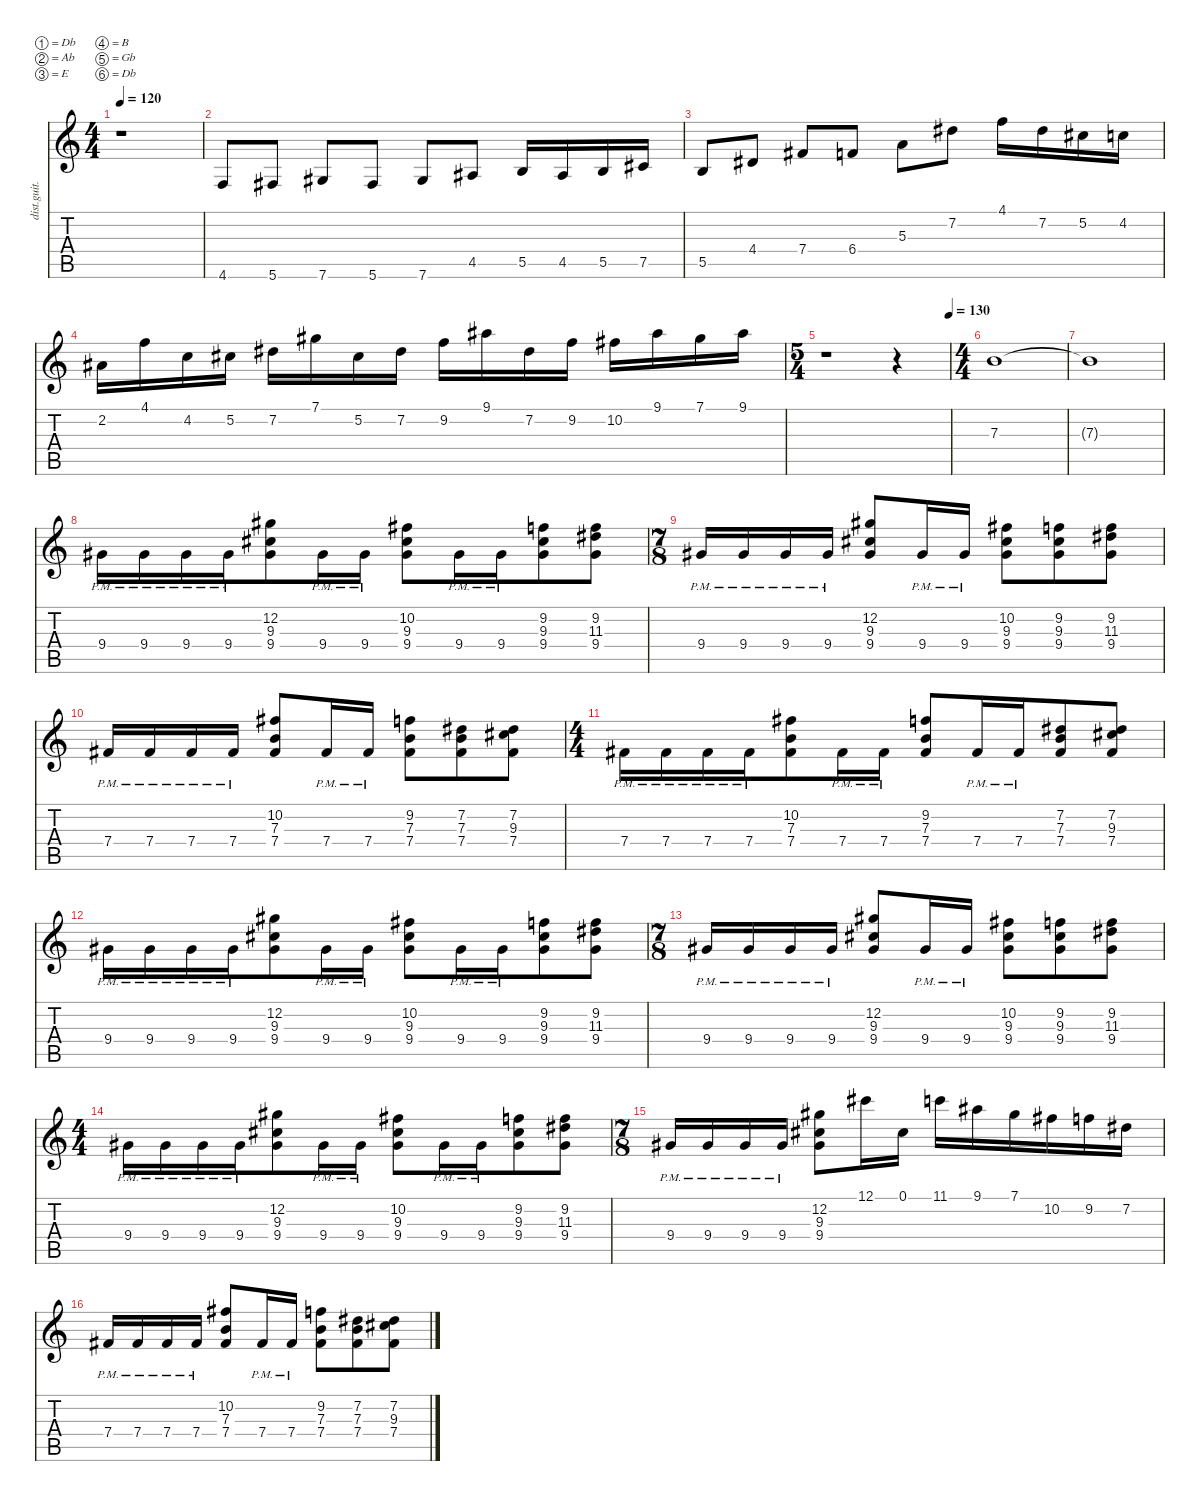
\defaultSystemsLayout 4
\hideDynamics
\bracketExtendMode nobrackets
\otherSystemsTrackNameOrientation horizontal
\track ("P. Waggoner Lead Gtr." "dist.guit.") {instrument distortionguitar}
\staff {score tabs}
\tuning (Db4 Ab3 E3 B2 Gb2 Db2)
\ts (4 4)
\tempo 120
\clef g2
\ks c
r.1{dy f beam Down} |
4.6.8{beam Up} 5.6{acc #}.8{beam Up} 7.6{acc #}.8{beam Up} 5.6{acc #}.8{beam Up} 7.6{acc #}.8{beam Up} 4.5{acc #}.8{beam Up} 5.5.16{beam Up} 4.5{acc #}.16{beam Up} 5.5.16{beam Up} 7.5{acc #}.16{beam Up} |
5.5.8{beam Up} 4.4{acc #}.8{beam Up} 7.4{acc #}.8{beam Up} 6.4.8{beam Up} 5.3.8{beam Down} 7.2{acc #}.8{beam Down} 4.1.16{beam Down} 7.2{acc #}.16{beam Down} 5.2{acc #}.16{beam Down} 4.2.16{beam Down} |
2.2{acc #}.16{beam Down} 4.1.16{beam Down} 4.2.16{beam Down} 5.2{acc #}.16{beam Down} 7.2{acc #}.16{beam Down} 7.1{acc #}.16{beam Down} 5.2{acc #}.16{beam Down} 7.2{acc #}.16{beam Down} 9.2.16{beam Down} 9.1{acc #}.16{beam Down} 7.2{acc #}.16{beam Down} 9.2.16{beam Down} 10.2{acc #}.16{beam Down} 9.1{acc #}.16{beam Down} 7.1{acc #}.16{beam Down} 9.1{acc #}.16{beam Down} |
\ts (5 4)
\beaming (8 2 2 2 4)
\tempo (130 1)
r.1{beam Down} r.4{beam Down} |
\ts (4 4)
\beaming (8 4 4)
7.3.1{beam Down} |
7.3{t}.1{beam Down} |
9.4{pm acc #}.16{beam Down} 9.4{pm acc #}.16{beam Down} 9.4{pm acc #}.16{beam Down} 9.4{pm acc #}.16{beam Down} (12.2{acc #} 9.3{acc #} 9.4{acc #}).8{beam Down} 9.4{pm acc #}.16{beam Down} 9.4{pm acc #}.16{beam Down} (10.2{acc #} 9.3{acc #} 9.4{acc #}).8{beam Down} 9.4{pm acc #}.16{beam Down} 9.4{pm acc #}.16{beam Down} (9.2 9.3{acc #} 9.4{acc #}).8{beam Down} (9.2 11.3{acc #} 9.4{acc #}).8{beam Down} |
\ts (7 8)
\beaming (8 2 2 3)
9.4{pm acc #}.16{beam Up} 9.4{pm acc #}.16{beam Up} 9.4{pm acc #}.16{beam Up} 9.4{pm acc #}.16{beam Up} (12.2{acc #} 9.3{acc #} 9.4{acc #}).8{beam Up} 9.4{pm acc #}.16{beam Up} 9.4{pm acc #}.16{beam Up} (10.2{acc #} 9.3{acc #} 9.4{acc #}).8{beam Down} (9.2 9.3{acc #} 9.4{acc #}).8{beam Down} (9.2 11.3{acc #} 9.4{acc #}).8{beam Down} |
7.4{pm acc #}.16{beam Up} 7.4{pm acc #}.16{beam Up} 7.4{pm acc #}.16{beam Up} 7.4{pm acc #}.16{beam Up} (10.2{acc #} 7.3 7.4{acc #}).8{beam Up} 7.4{pm acc #}.16{beam Up} 7.4{pm acc #}.16{beam Up} (9.2 7.3 7.4{acc #}).8{beam Down} (7.2{acc #} 7.3 7.4{acc #}).8{beam Down} (7.2{acc #} 9.3{acc #} 7.4{acc #}).8{beam Down} |
\ts (4 4)
\beaming (8 4 4)
7.4{pm acc #}.16{beam Down} 7.4{pm acc #}.16{beam Down} 7.4{pm acc #}.16{beam Down} 7.4{pm acc #}.16{beam Down} (10.2{acc #} 7.3 7.4{acc #}).8{beam Down} 7.4{pm acc #}.16{beam Down} 7.4{pm acc #}.16{beam Down} (9.2 7.3 7.4{acc #}).8{beam Up} 7.4{pm acc #}.16{beam Up} 7.4{pm acc #}.16{beam Up} (7.2{acc #} 7.3 7.4{acc #}).8{beam Up} (7.2{acc #} 9.3{acc #} 7.4{acc #}).8{beam Up} |
9.4{pm acc #}.16{beam Down} 9.4{pm acc #}.16{beam Down} 9.4{pm acc #}.16{beam Down} 9.4{pm acc #}.16{beam Down} (12.2{acc #} 9.3{acc #} 9.4{acc #}).8{beam Down} 9.4{pm acc #}.16{beam Down} 9.4{pm acc #}.16{beam Down} (10.2{acc #} 9.3{acc #} 9.4{acc #}).8{beam Down} 9.4{pm acc #}.16{beam Down} 9.4{pm acc #}.16{beam Down} (9.2 9.3{acc #} 9.4{acc #}).8{beam Down} (9.2 11.3{acc #} 9.4{acc #}).8{beam Down} |
\ts (7 8)
\beaming (8 2 2 3)
9.4{pm acc #}.16{beam Up} 9.4{pm acc #}.16{beam Up} 9.4{pm acc #}.16{beam Up} 9.4{pm acc #}.16{beam Up} (12.2{acc #} 9.3{acc #} 9.4{acc #}).8{beam Up} 9.4{pm acc #}.16{beam Up} 9.4{pm acc #}.16{beam Up} (10.2{acc #} 9.3{acc #} 9.4{acc #}).8{beam Down} (9.2 9.3{acc #} 9.4{acc #}).8{beam Down} (9.2 11.3{acc #} 9.4{acc #}).8{beam Down} |
\ts (4 4)
\beaming (8 4 4)
9.4{pm acc #}.16{beam Down} 9.4{pm acc #}.16{beam Down} 9.4{pm acc #}.16{beam Down} 9.4{pm acc #}.16{beam Down} (12.2{acc #} 9.3{acc #} 9.4{acc #}).8{beam Down} 9.4{pm acc #}.16{beam Down} 9.4{pm acc #}.16{beam Down} (10.2{acc #} 9.3{acc #} 9.4{acc #}).8{beam Down} 9.4{pm acc #}.16{beam Down} 9.4{pm acc #}.16{beam Down} (9.2 9.3{acc #} 9.4{acc #}).8{beam Down} (9.2 11.3{acc #} 9.4{acc #}).8{beam Down} |
\ts (7 8)
\beaming (8 2 2 3)
9.4{pm acc #}.16{beam Up} 9.4{pm acc #}.16{beam Up} 9.4{pm acc #}.16{beam Up} 9.4{pm acc #}.16{beam Up} (12.2{acc #} 9.3{acc #} 9.4{acc #}).8{beam Down} 12.1{acc #}.16{dy mp beam Down} 0.1{acc #}.16{beam Down} 11.1.16{beam Down} 9.1{acc #}.16{beam Down} 7.1{acc #}.16{beam Down} 10.2{acc #}.16{beam Down} 9.2.16{beam Down} 7.2{acc #}.16{beam Down} |
7.4{pm acc #}.16{dy f beam Up} 7.4{pm acc #}.16{beam Up} 7.4{pm acc #}.16{beam Up} 7.4{pm acc #}.16{beam Up} (10.2{acc #} 7.3 7.4{acc #}).8{beam Up} 7.4{pm acc #}.16{beam Up} 7.4{pm acc #}.16{beam Up} (9.2 7.3 7.4{acc #}).8{beam Down} (7.2{acc #} 7.3 7.4{acc #}).8{beam Down} (7.2{acc #} 9.3{acc #} 7.4{acc #}).8{beam Down}
